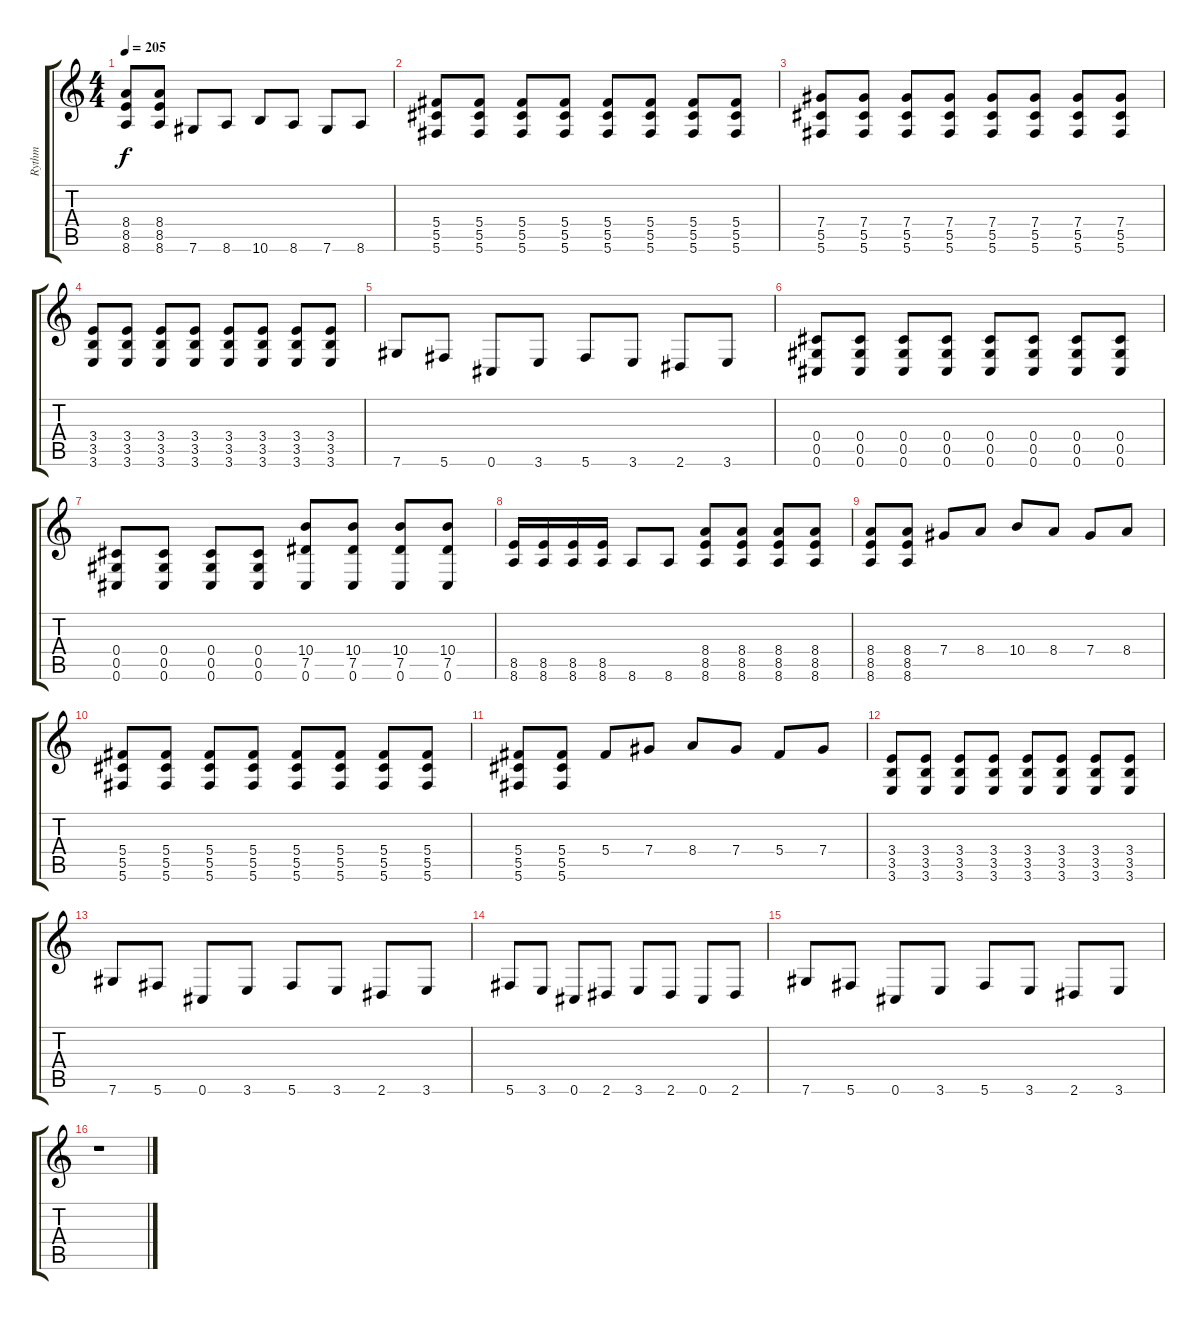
\track ("Rythm" "Rythm") {instrument distortionguitar}
\staff {score tabs}
\tuning (Eb4 Bb3 Gb3 Db3 Ab2 Db2) {hide}
\ts (4 4)
\tempo 205
\clef g2
\ks c
(8.4 8.5 8.6).8{dy f} (8.4 8.5 8.6).8 7.6.8 8.6.8 10.6.8 8.6.8 7.6.8 8.6.8 |
(5.4 5.5 5.6).8 (5.4 5.5 5.6).8 (5.4 5.5 5.6).8 (5.4 5.5 5.6).8 (5.4 5.5 5.6).8 (5.4 5.5 5.6).8 (5.4 5.5 5.6).8 (5.4 5.5 5.6).8 |
(7.4 5.5 5.6).8 (7.4 5.5 5.6).8 (7.4 5.5 5.6).8 (7.4 5.5 5.6).8 (7.4 5.5 5.6).8 (7.4 5.5 5.6).8 (7.4 5.5 5.6).8 (7.4 5.5 5.6).8 |
(3.4 3.5 3.6).8 (3.4 3.5 3.6).8 (3.4 3.5 3.6).8 (3.4 3.5 3.6).8 (3.4 3.5 3.6).8 (3.4 3.5 3.6).8 (3.4 3.5 3.6).8 (3.4 3.5 3.6).8 |
7.6.8 5.6.8 0.6.8 3.6.8 5.6.8 3.6.8 2.6.8 3.6.8 |
(0.4 0.5 0.6).8 (0.4 0.5 0.6).8 (0.4 0.5 0.6).8 (0.4 0.5 0.6).8 (0.4 0.5 0.6).8 (0.4 0.5 0.6).8 (0.4 0.5 0.6).8 (0.4 0.5 0.6).8 |
(0.4 0.5 0.6).8 (0.4 0.5 0.6).8 (0.4 0.5 0.6).8 (0.4 0.5 0.6).8 (10.4 7.5 0.6).8 (10.4 7.5 0.6).8 (10.4 7.5 0.6).8 (10.4 7.5 0.6).8 |
(8.5 8.6).16 (8.5 8.6).16 (8.5 8.6).16 (8.5 8.6).16 8.6.8 8.6.8 (8.4 8.5 8.6).8 (8.4 8.5 8.6).8 (8.4 8.5 8.6).8 (8.4 8.5 8.6).8 |
(8.4 8.5 8.6).8 (8.4 8.5 8.6).8 7.4.8 8.4.8 10.4.8 8.4.8 7.4.8 8.4.8 |
(5.4 5.5 5.6).8 (5.4 5.5 5.6).8 (5.4 5.5 5.6).8 (5.4 5.5 5.6).8 (5.4 5.5 5.6).8 (5.4 5.5 5.6).8 (5.4 5.5 5.6).8 (5.4 5.5 5.6).8 |
(5.4 5.5 5.6).8 (5.4 5.5 5.6).8 5.4.8 7.4.8 8.4.8 7.4.8 5.4.8 7.4.8 |
(3.4 3.5 3.6).8 (3.4 3.5 3.6).8 (3.4 3.5 3.6).8 (3.4 3.5 3.6).8 (3.4 3.5 3.6).8 (3.4 3.5 3.6).8 (3.4 3.5 3.6).8 (3.4 3.5 3.6).8 |
7.6.8 5.6.8 0.6.8 3.6.8 5.6.8 3.6.8 2.6.8 3.6.8 |
5.6.8 3.6.8 0.6.8 2.6.8 3.6.8 2.6.8 0.6.8 2.6.8 |
7.6.8 5.6.8 0.6.8 3.6.8 5.6.8 3.6.8 2.6.8 3.6.8 |
r.1
